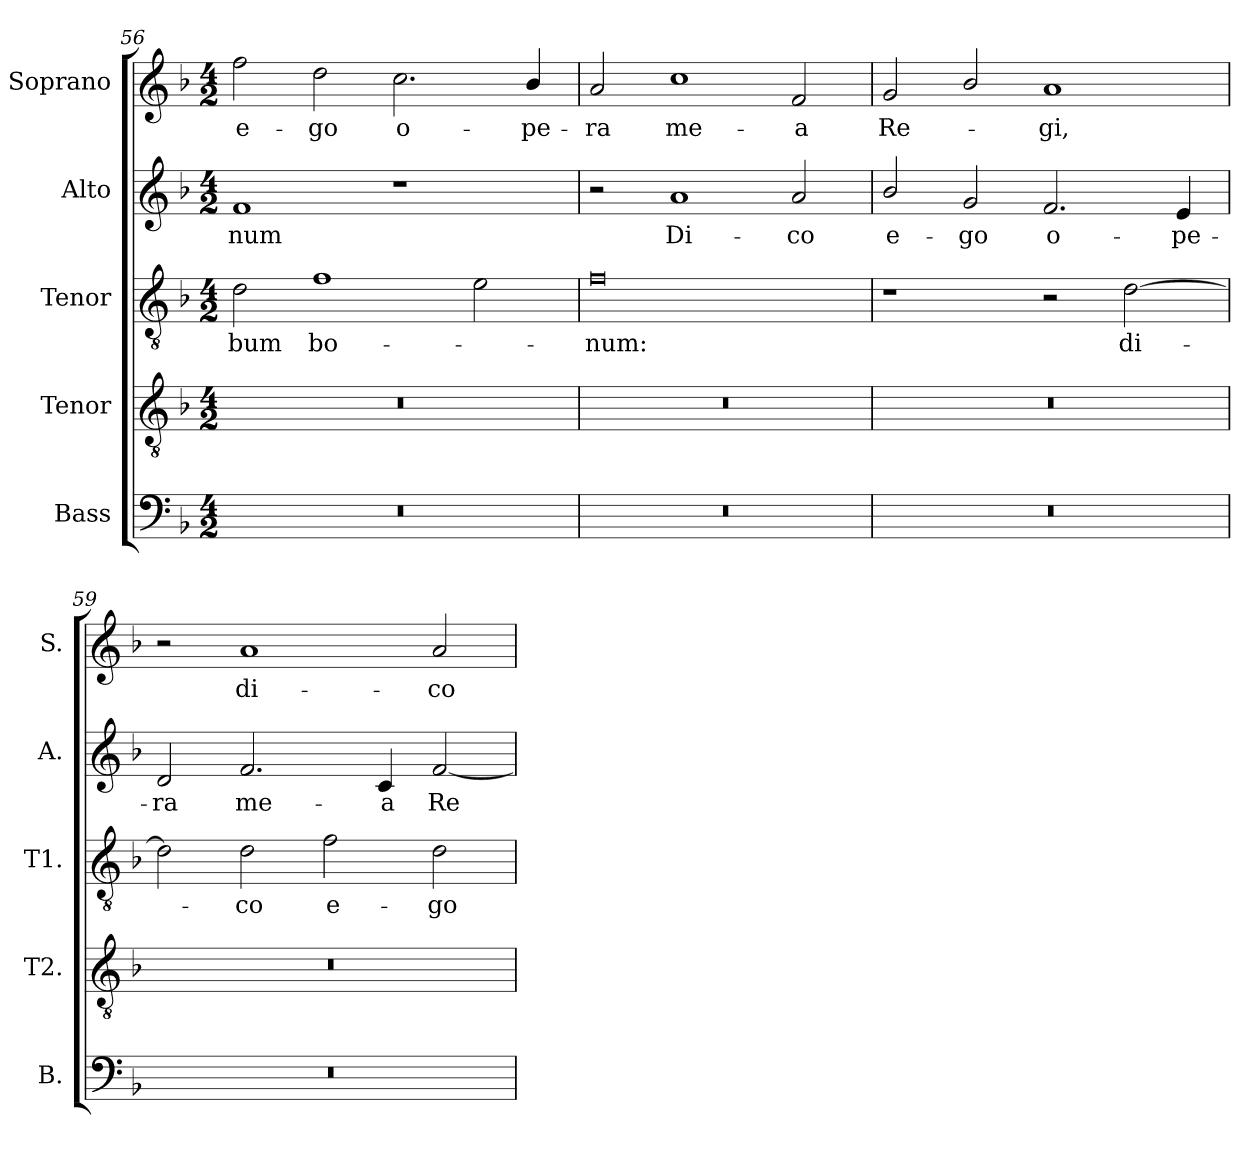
**kern	**kern	**kern	**text	**kern	**text	**kern	**text
*part5	*part4	*part3	*part3	*part2	*part2	*part1	*part1
*staff5	*staff4	*staff3	*staff3	*staff2	*staff2	*staff1	*staff1
*I"Bass	*I"Tenor	*I"Tenor	*	*I"Alto	*	*I"Soprano	*
*I'B.	*I'T2.	*I'T1.	*	*I'A.	*	*I'S.	*
*clefF4	*clefGv2	*clefGv2	*	*clefG2	*	*clefG2	*
*	*ITrd7c12	*ITrd7c12	*	*	*	*	*
*k[b-]	*k[b-]	*k[b-]	*	*k[b-]	*	*k[b-]	*
*F:	*F:	*F:	*	*F:	*	*F:	*
*M4/2	*M4/2	*M4/2	*	*M4/2	*	*M4/2	*
=56	=56	=56	=56	=56	=56	=56	=56
!LO:N:vis=1	!LO:N:vis=1	!	!	!	!	!	!
!	!	!	!LO:LY:b:color=#000000	!	!	!	!
!	!	!	!	!	!LO:LY:b:color=#000000	!	!
!	!	!	!	!	!	!	!LO:LY:b:color=#000000
0r	0r	2Di\	-bum	1fi	-num	2ffi\	e-
!	!	!	!LO:LY:b:color=#000000	!	!	!	!
!	!	!	!	!	!	!	!LO:LY:b:color=#000000
.	.	1Fi	bo-	.	.	2ddi\	-go
!	!	!	!	!	!	!	!LO:LY:b:color=#000000
.	.	.	.	1r	.	2.cci\	o-
.	.	2Ei\	.	.	.	.	.
!	!	!	!	!	!	!	!LO:LY:b:color=#000000
.	.	.	.	.	.	4b-i/	-pe-
=57	=57	=57	=57	=57	=57	=57	=57
!LO:N:vis=1	!LO:N:vis=1	!	!	!	!	!	!
!	!	!	!LO:LY:b:color=#000000	!	!	!	!
!	!	!	!	!	!	!	!LO:LY:b:color=#000000
0r	0r	0Fi	-num:	2r	.	2ai/	-ra
!	!	!	!	!	!LO:LY:b:color=#000000	!	!
!	!	!	!	!	!	!	!LO:LY:b:color=#000000
.	.	.	.	1ai	Di-	1cci	me-
!	!	!	!	!	!LO:LY:b:color=#000000	!	!
!	!	!	!	!	!	!	!LO:LY:b:color=#000000
.	.	.	.	2ai/	-co	2fi/	-a
=58	=58	=58	=58	=58	=58	=58	=58
!LO:N:vis=1	!LO:N:vis=1	!	!	!	!	!	!
!	!	!	!	!	!LO:LY:b:color=#000000	!	!
!	!	!	!	!	!	!	!LO:LY:b:color=#000000
0r	0r	1r	.	2b-i/	e-	2gi/	Re-
!	!	!	!	!	!LO:LY:b:color=#000000	!	!
.	.	.	.	2gi/	-go	2b-i/	.
!	!	!	!	!	!LO:LY:b:color=#000000	!	!
!	!	!	!	!	!	!	!LO:LY:b:color=#000000
.	.	2r	.	2.fi/	o-	1ai	-gi,
!	!	!	!LO:LY:b:color=#000000	!	!	!	!
.	.	[2Di\	di-	.	.	.	.
!	!	!	!	!	!LO:LY:b:color=#000000	!	!
.	.	.	.	4ei/	-pe-	.	.
=59	=59	=59	=59	=59	=59	=59	=59
!LO:N:vis=1	!LO:N:vis=1	!	!	!	!	!	!
!	!	!	!	!	!LO:LY:b:color=#000000	!	!
0r	0r	2Di\]	.	2di/	-ra	2r	.
!	!	!	!LO:LY:b:color=#000000	!	!	!	!
!	!	!	!	!	!LO:LY:b:color=#000000	!	!
!	!	!	!	!	!	!	!LO:LY:b:color=#000000
.	.	2Di\	-co	2.fi/	me-	1ai	di-
!	!	!	!LO:LY:b:color=#000000	!	!	!	!
.	.	2Fi\	e-	.	.	.	.
!	!	!	!	!	!LO:LY:b:color=#000000	!	!
.	.	.	.	4ci/	-a	.	.
!	!	!	!LO:LY:b:color=#000000	!	!	!	!
!	!	!	!	!	!LO:LY:b:color=#000000	!	!
!	!	!	!	!	!	!	!LO:LY:b:color=#000000
.	.	2Di\	-go	[2fi/	Re-	2ai/	-co
=	=	=	=	=	=	=	=
*-	*-	*-	*-	*-	*-	*-	*-
